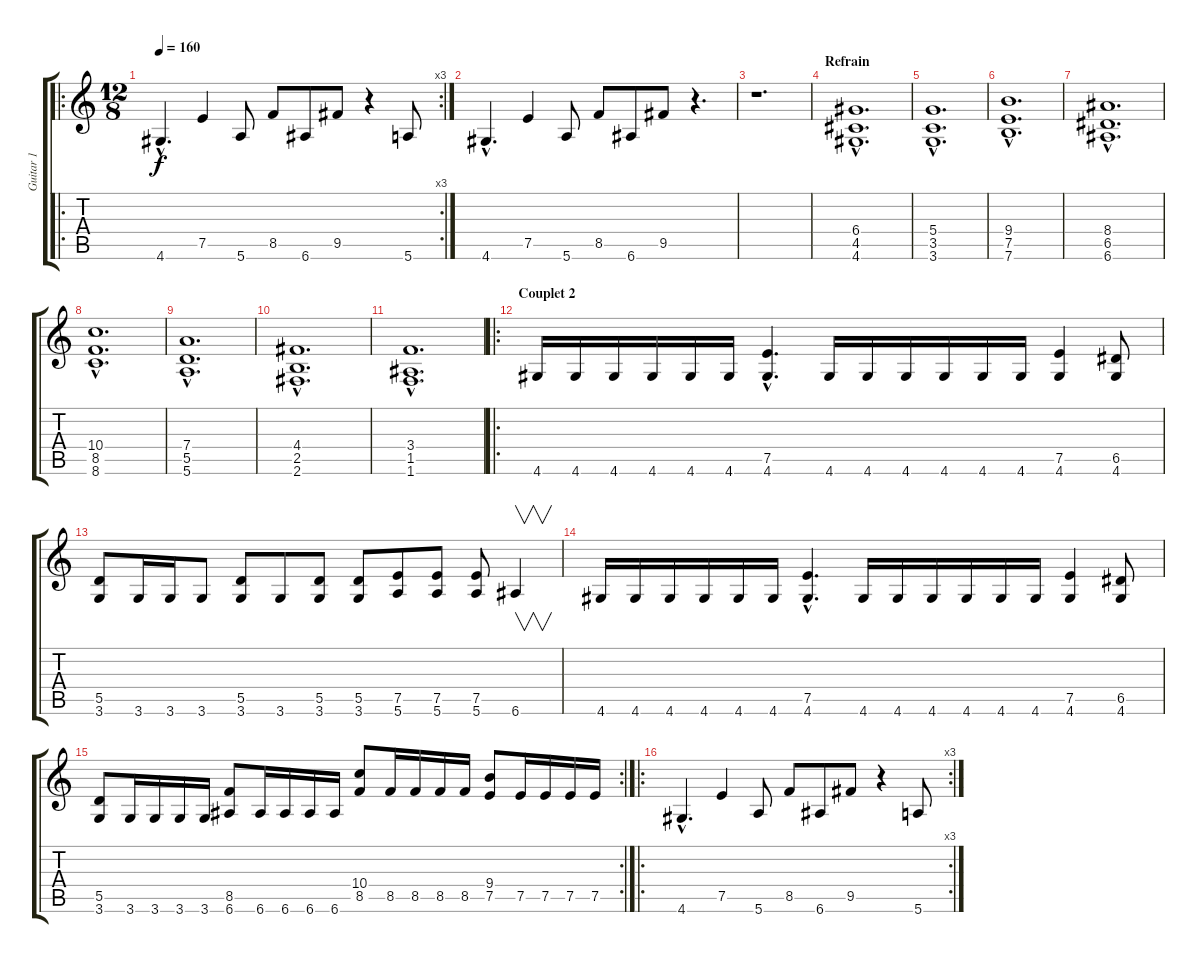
\track ("Guitar 1" "Guitar 1") {instrument overdrivenguitar}
\staff {score tabs}
\tuning (E4 B3 G3 D3 A2 E2) {hide}
\ro
\rc 3
\ts (12 8)
\tempo 160
\clef g2
\ks c
4.6{hac}.4{d dy f} 7.5.4 5.6.8 8.5.8 6.6.8 9.5.8 r.4 5.6.8 |
4.6{hac}.4{d} 7.5.4 5.6.8 8.5.8 6.6.8 9.5.8 r.4{d} |
r.1{d} |
\section ("" "Refrain")
(6.4{hac} 4.5{hac} 4.6{hac}).1{d} |
(5.4{hac} 3.5{hac} 3.6{hac}).1{d} |
(9.4{hac} 7.5{hac} 7.6{hac}).1{d} |
(8.4{hac} 6.5{hac} 6.6{hac}).1{d} |
(10.4{hac} 8.5{hac} 8.6{hac}).1{d} |
(7.4{hac} 5.5{hac} 5.6{hac}).1{d} |
(4.4{hac} 2.5{hac} 2.6{hac}).1{d} |
(3.4{hac} 1.5{hac} 1.6{hac}).1{d} |
\ro
\section ("" "Couplet 2")
4.6.16 4.6.16 4.6.16 4.6.16 4.6.16 4.6.16 (7.5{hac} 4.6{hac}).4{d} 4.6.16 4.6.16 4.6.16 4.6.16 4.6.16 4.6.16 (7.5 4.6).4 (6.5 4.6).8 |
(5.5 3.6).8 3.6.16 3.6.16 3.6.8 (5.5 3.6).8 3.6.8 (5.5 3.6).8 (5.5 3.6).8 (7.5 5.6).8 (7.5 5.6).8 (7.5 5.6).8 6.6.4{v} |
4.6.16 4.6.16 4.6.16 4.6.16 4.6.16 4.6.16 (7.5{hac} 4.6{hac}).4{d} 4.6.16 4.6.16 4.6.16 4.6.16 4.6.16 4.6.16 (7.5 4.6).4 (6.5 4.6).8 |
\rc 2
(5.5 3.6).8 3.6.16 3.6.16 3.6.16 3.6.16 (8.5 6.6).8 6.6.16 6.6.16 6.6.16 6.6.16 (10.4 8.5).8 8.5.16 8.5.16 8.5.16 8.5.16 (9.4 7.5).8 7.5.16 7.5.16 7.5.16 7.5.16 |
\ro
\rc 3
4.6{hac}.4{d} 7.5.4 5.6.8 8.5.8 6.6.8 9.5.8 r.4 5.6.8
